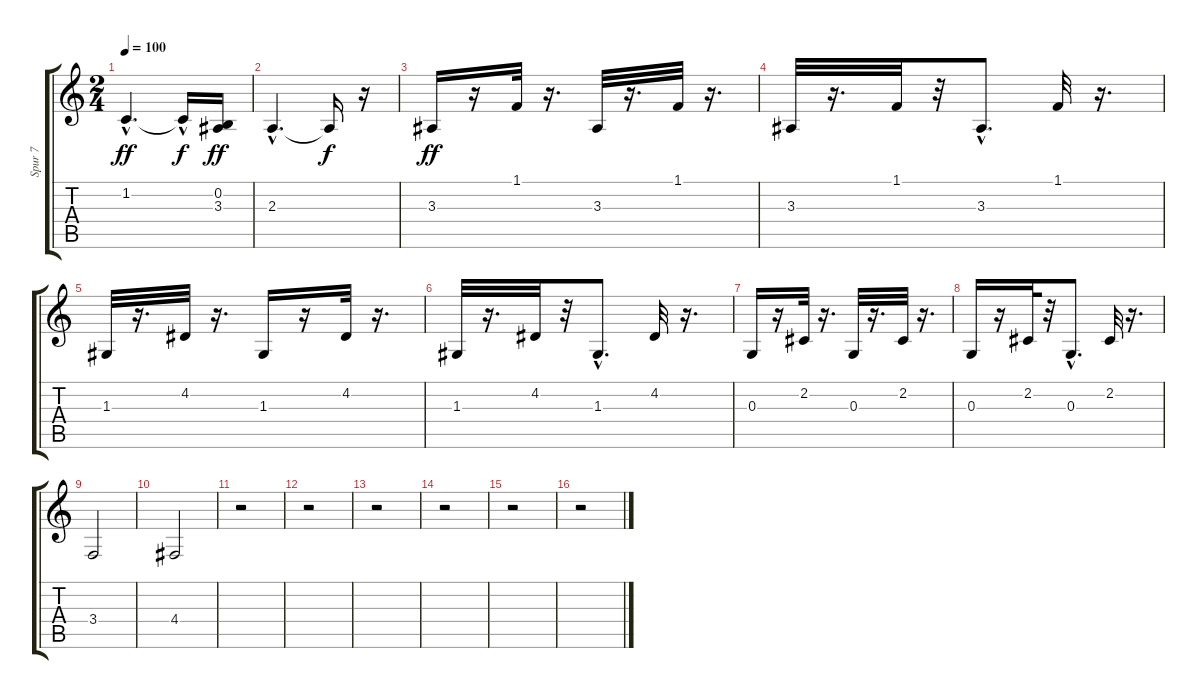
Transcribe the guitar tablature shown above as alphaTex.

\track ("Spur 7" "Spur 7") {instrument altosax}
\staff {score tabs}
\tuning (E4 B3 G3 D3 A2 E2) {hide}
\ts (2 4)
\tempo 100
\clef g2
\ks c
1.2{hac}.4{d dy ff} 1.2{hac t}.16{dy f} (0.2 3.3).16{dy ff} |
2.3{hac}.4{d} 2.3{t}.16{dy f} r.16 |
3.3.16{dy ff} r.16 1.1.32 r.16{d} 3.3.32 r.16{d} 1.1.32 r.16{d} |
3.3.32 r.16{d} 1.1.32 r.32 3.3{hac}.8{d} 1.1.32 r.16{d} |
1.3.32 r.16{d} 4.2.32 r.16{d} 1.3.16 r.16 4.2.32 r.16{d} |
1.3.32 r.16{d} 4.2.32 r.32 1.3{hac}.8{d} 4.2.32 r.16{d} |
0.3.16 r.16 2.2.32 r.16{d} 0.3.32 r.16{d} 2.2.32 r.16{d} |
0.3.16 r.16 2.2.32 r.32 0.3{hac}.8{d} 2.2.32 r.16{d} |
3.4.2 |
4.4.2{volume 10} |
r.2 |
r.2 |
r.2 |
r.2 |
r.2 |
r.2
